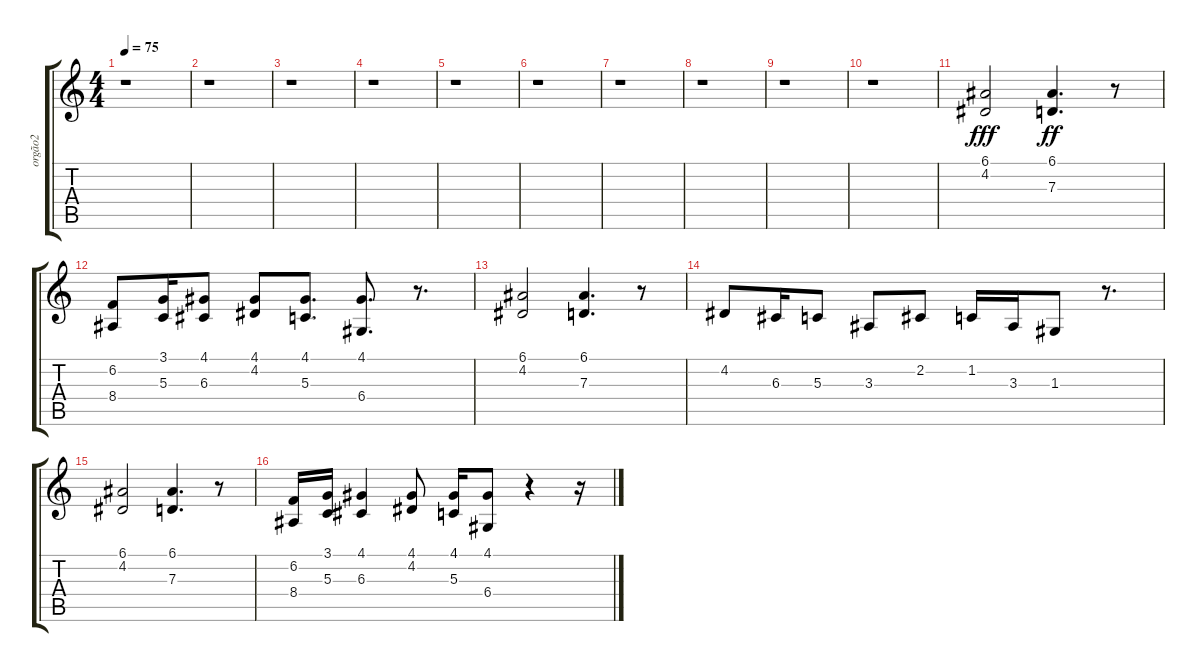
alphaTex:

\track ("orgão2" "orgão2") {instrument choiraahs}
\staff {score tabs}
\tuning (E4 B3 G3 D3 A2 E2) {hide}
\ts (4 4)
\tempo 75
\clef g2
\ks c
r.1{dy fff} |
r.1 |
r.1 |
r.1 |
r.1 |
r.1 |
r.1 |
r.1 |
r.1 |
r.1 |
(6.1 4.2).2 (6.1 7.3).4{d dy ff} r.8 |
(6.2 8.4).8 (3.1 5.3).16 (4.1 6.3).8 (4.1 4.2).8 (4.1 5.3).8{d} (4.1 6.4).8{d} r.8{d} |
(6.1 4.2).2 (6.1 7.3).4{d} r.8 |
4.2.8 6.3.16 5.3.8 3.3.8 2.2.8 1.2.16 3.3.16 1.3.8 r.8{d} |
(6.1 4.2).2 (6.1 7.3).4{d} r.8 |
(6.2 8.4).16 (3.1 5.3).16 (4.1 6.3).4 (4.1 4.2).8 (4.1 5.3).16 (4.1 6.4).8 r.4 r.16
